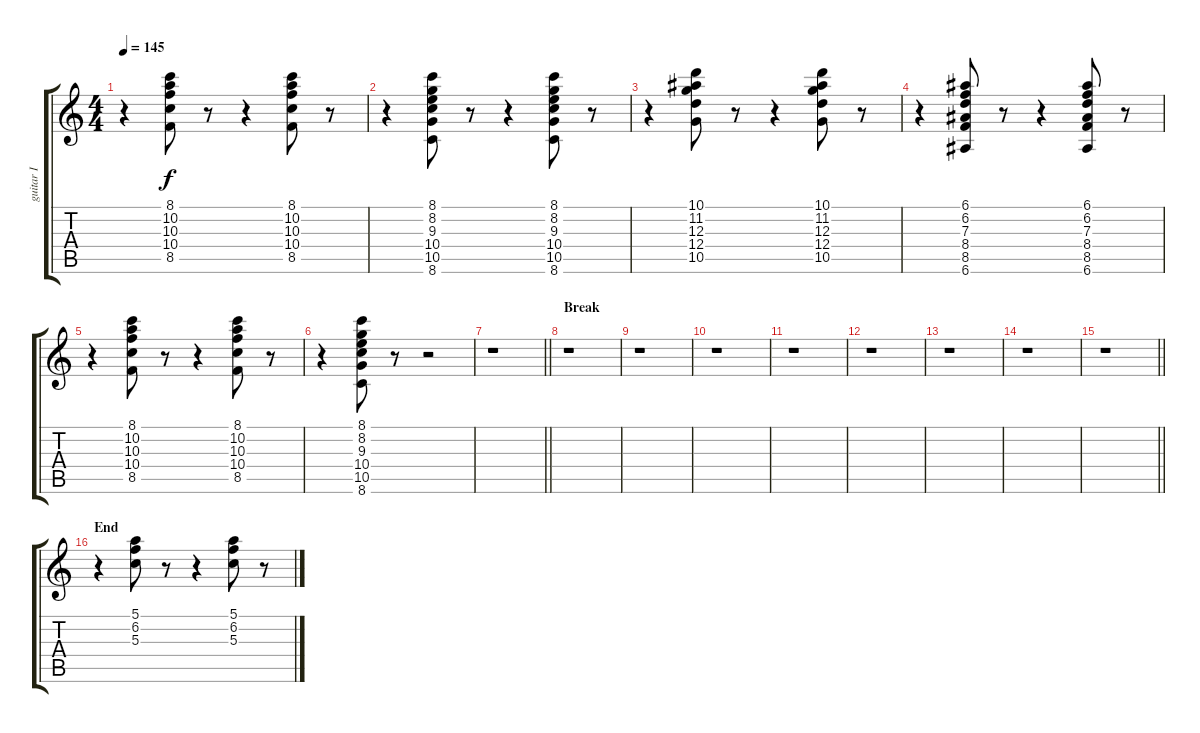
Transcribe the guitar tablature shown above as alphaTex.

\track ("guitar I" "guitar I") {instrument acousticguitarsteel}
\staff {score tabs}
\tuning (E4 B3 G3 D3 A2 E2) {hide}
\ts (4 4)
\tempo 145
\clef g2
\ks c
r.4{dy f} (8.1 10.2 10.3 10.4 8.5).8 r.8 r.4 (8.1 10.2 10.3 10.4 8.5).8 r.8 |
r.4 (8.1 8.2 9.3 10.4 10.5 8.6).8 r.8 r.4 (8.1 8.2 9.3 10.4 10.5 8.6).8 r.8 |
r.4 (10.1 11.2 12.3 12.4 10.5).8 r.8 r.4 (10.1 11.2 12.3 12.4 10.5).8 r.8 |
r.4 (6.1 6.2 7.3 8.4 8.5 6.6).8 r.8 r.4 (6.1 6.2 7.3 8.4 8.5 6.6).8 r.8 |
r.4 (8.1 10.2 10.3 10.4 8.5).8 r.8 r.4 (8.1 10.2 10.3 10.4 8.5).8 r.8 |
r.4 (8.1 8.2 9.3 10.4 10.5 8.6).8 r.8 r.2 |
\barLineRight lightlight
r.1 |
\section ("" "Break")
r.1 |
r.1 |
r.1 |
r.1 |
r.1 |
r.1 |
r.1 |
\barLineRight lightlight
r.1 |
\section ("" "End")
r.4 (5.1 6.2 5.3).8 r.8 r.4 (5.1 6.2 5.3).8 r.8
